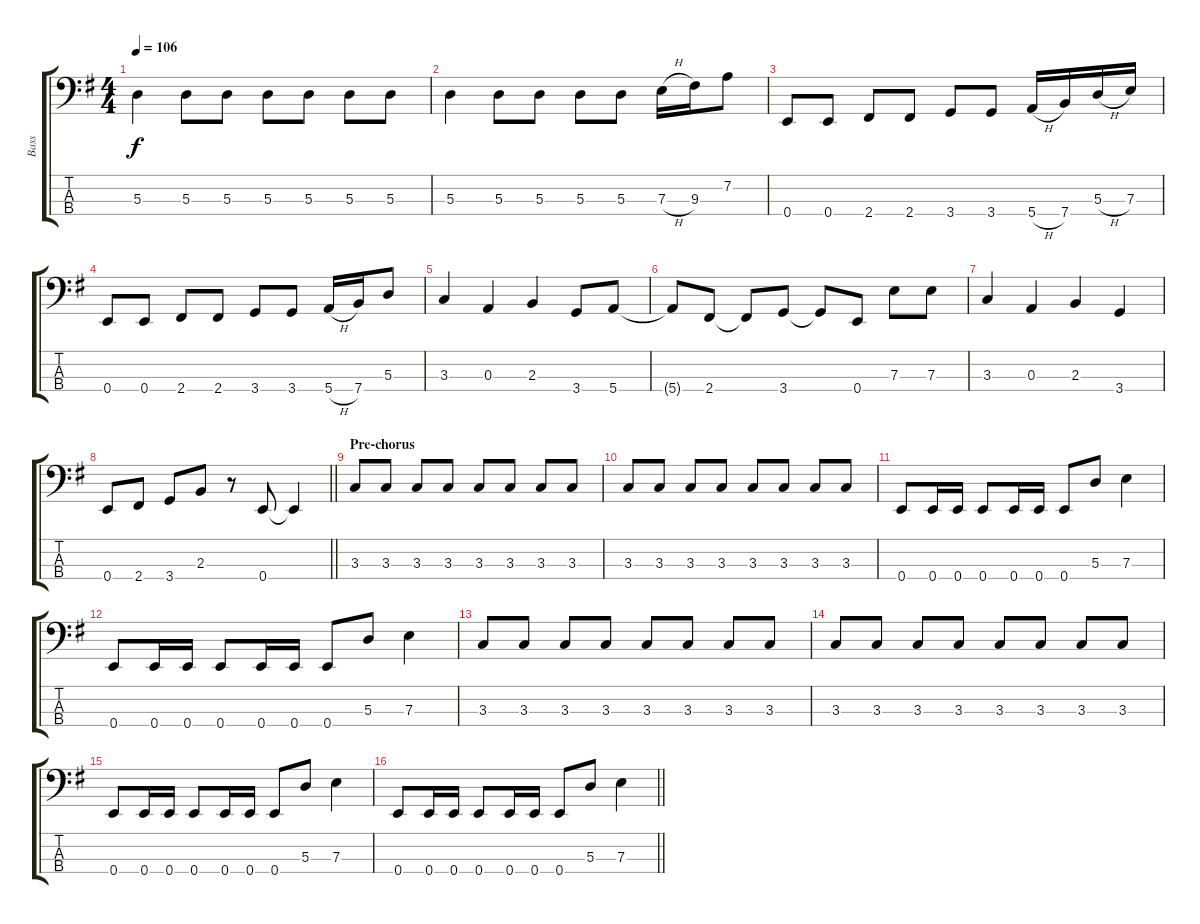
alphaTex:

\track ("Bass" "Bass") {instrument electricbassfinger}
\staff {score tabs}
\tuning (G2 D2 A1 E1) {hide}
\ts (4 4)
\tempo 106
\clef f4
\ks g
5.3.4{dy f} 5.3.8 5.3.8 5.3.8 5.3.8 5.3.8 5.3.8 |
5.3.4 5.3.8 5.3.8 5.3.8 5.3.8 7.3{h}.16 9.3.16 7.2.8 |
0.4.8 0.4.8 2.4.8 2.4.8 3.4.8 3.4.8 5.4{h}.16 7.4.16 5.3{h}.16 7.3.16 |
0.4.8 0.4.8 2.4.8 2.4.8 3.4.8 3.4.8 5.4{h}.16 7.4.16 5.3.8 |
3.3.4 0.3.4 2.3.4 3.4.8 5.4.8 |
5.4{t}.8 2.4.8 2.4{t}.8 3.4.8 3.4{t}.8 0.4.8 7.3.8 7.3.8 |
3.3.4 0.3.4 2.3.4 3.4.4 |
\barLineRight lightlight
0.4.8 2.4.8 3.4.8 2.3.8 r.8 0.4.8 0.4{t}.4 |
\section ("" "Pre-chorus")
3.3.8 3.3.8 3.3.8 3.3.8 3.3.8 3.3.8 3.3.8 3.3.8 |
3.3.8 3.3.8 3.3.8 3.3.8 3.3.8 3.3.8 3.3.8 3.3.8 |
0.4.8 0.4.16 0.4.16 0.4.8 0.4.16 0.4.16 0.4.8 5.3.8 7.3.4 |
0.4.8 0.4.16 0.4.16 0.4.8 0.4.16 0.4.16 0.4.8 5.3.8 7.3.4 |
3.3.8 3.3.8 3.3.8 3.3.8 3.3.8 3.3.8 3.3.8 3.3.8 |
3.3.8 3.3.8 3.3.8 3.3.8 3.3.8 3.3.8 3.3.8 3.3.8 |
0.4.8 0.4.16 0.4.16 0.4.8 0.4.16 0.4.16 0.4.8 5.3.8 7.3.4 |
\barLineRight lightlight
0.4.8 0.4.16 0.4.16 0.4.8 0.4.16 0.4.16 0.4.8 5.3.8 7.3.4
